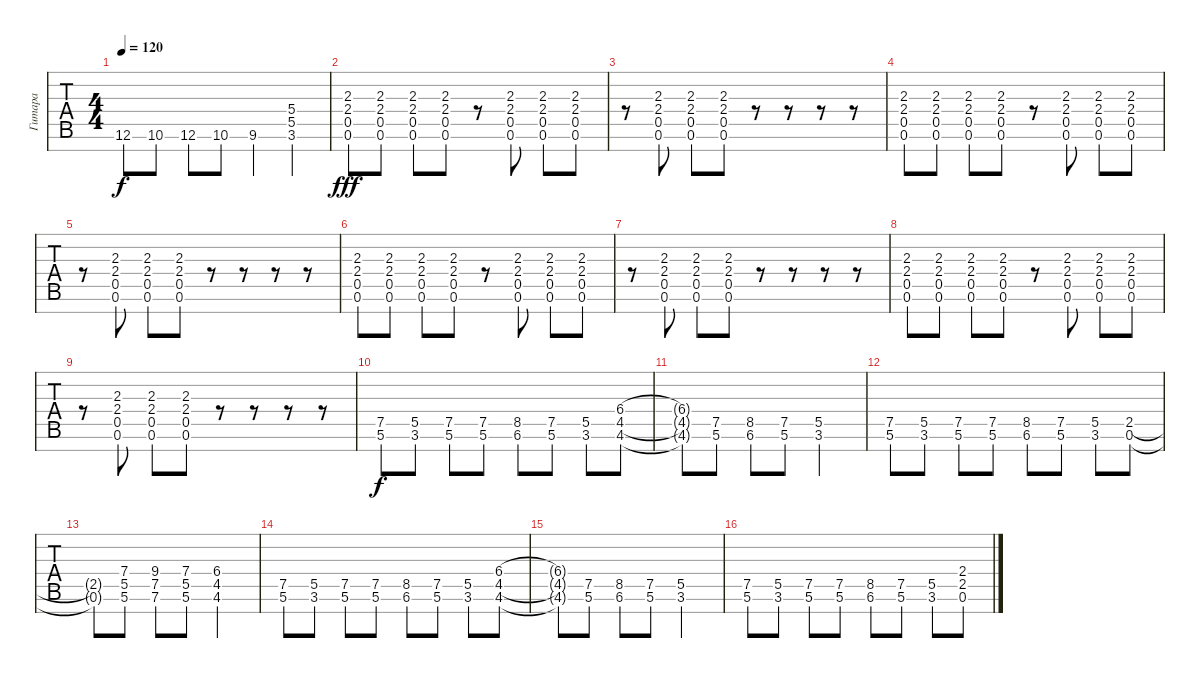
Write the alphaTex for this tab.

\track ("Гитара" "Гитара") {instrument distortionguitar}
\staff {tabs}
\tuning (E4 B3 G3 D3 A2 E2 B1) {hide}
\ts (4 4)
\tempo 120
\clef g2
\ks c
12.6{t}.8{dy f} 10.6.8 12.6.8 10.6.8 9.6.4 (5.4 5.5 3.6).4 |
(2.3{hac} 2.4{hac} 0.5{hac} 0.6{hac}).8{dy fff} (2.3{hac} 2.4{hac} 0.5{hac} 0.6{hac}).8 (2.3{hac} 2.4{hac} 0.5{hac} 0.6{hac}).8 (2.3{hac} 2.4{hac} 0.5{hac} 0.6{hac}).8 r.8 (2.3{hac} 2.4{hac} 0.5{hac} 0.6{hac}).8 (2.3{hac} 2.4{hac} 0.5{hac} 0.6{hac}).8 (2.3{hac} 2.4{hac} 0.5{hac} 0.6{hac}).8 |
r.8 (2.3{hac} 2.4{hac} 0.5{hac} 0.6{hac}).8 (2.3{hac} 2.4{hac} 0.5{hac} 0.6{hac}).8 (2.3{hac} 2.4{hac} 0.5{hac} 0.6{hac}).8 r.8 r.8 r.8 r.8 |
(2.3{hac} 2.4{hac} 0.5{hac} 0.6{hac}).8 (2.3{hac} 2.4{hac} 0.5{hac} 0.6{hac}).8 (2.3{hac} 2.4{hac} 0.5{hac} 0.6{hac}).8 (2.3{hac} 2.4{hac} 0.5{hac} 0.6{hac}).8 r.8 (2.3{hac} 2.4{hac} 0.5{hac} 0.6{hac}).8 (2.3{hac} 2.4{hac} 0.5{hac} 0.6{hac}).8 (2.3{hac} 2.4{hac} 0.5{hac} 0.6{hac}).8 |
r.8 (2.3{hac} 2.4{hac} 0.5{hac} 0.6{hac}).8 (2.3{hac} 2.4{hac} 0.5{hac} 0.6{hac}).8 (2.3{hac} 2.4{hac} 0.5{hac} 0.6{hac}).8 r.8 r.8 r.8 r.8 |
(2.3{hac} 2.4{hac} 0.5{hac} 0.6{hac}).8 (2.3{hac} 2.4{hac} 0.5{hac} 0.6{hac}).8 (2.3{hac} 2.4{hac} 0.5{hac} 0.6{hac}).8 (2.3{hac} 2.4{hac} 0.5{hac} 0.6{hac}).8 r.8 (2.3{hac} 2.4{hac} 0.5{hac} 0.6{hac}).8 (2.3{hac} 2.4{hac} 0.5{hac} 0.6{hac}).8 (2.3{hac} 2.4{hac} 0.5{hac} 0.6{hac}).8 |
r.8 (2.3{hac} 2.4{hac} 0.5{hac} 0.6{hac}).8 (2.3{hac} 2.4{hac} 0.5{hac} 0.6{hac}).8 (2.3{hac} 2.4{hac} 0.5{hac} 0.6{hac}).8 r.8 r.8 r.8 r.8 |
(2.3{hac} 2.4{hac} 0.5{hac} 0.6{hac}).8 (2.3{hac} 2.4{hac} 0.5{hac} 0.6{hac}).8 (2.3{hac} 2.4{hac} 0.5{hac} 0.6{hac}).8 (2.3{hac} 2.4{hac} 0.5{hac} 0.6{hac}).8 r.8 (2.3{hac} 2.4{hac} 0.5{hac} 0.6{hac}).8 (2.3{hac} 2.4{hac} 0.5{hac} 0.6{hac}).8 (2.3{hac} 2.4{hac} 0.5{hac} 0.6{hac}).8 |
r.8 (2.3{hac} 2.4{hac} 0.5{hac} 0.6{hac}).8 (2.3{hac} 2.4{hac} 0.5{hac} 0.6{hac}).8 (2.3{hac} 2.4{hac} 0.5{hac} 0.6{hac}).8 r.8 r.8 r.8 r.8 |
(7.5 5.6).8{dy f} (5.5 3.6).8 (7.5 5.6).8 (7.5 5.6).8 (8.5 6.6).8 (7.5 5.6).8 (5.5 3.6).8 (6.4 4.5 4.6).8 |
(6.4{t} 4.5{t} 4.6{t}).8 (7.5 5.6).8 (8.5 6.6).8 (7.5 5.6).8 (5.5 3.6).2 |
(7.5 5.6).8 (5.5 3.6).8 (7.5 5.6).8 (7.5 5.6).8 (8.5 6.6).8 (7.5 5.6).8 (5.5 3.6).8 (2.5 0.6).8 |
(2.5{t} 0.6{t}).8 (7.4 5.5 5.6).8 (9.4 7.5 7.6).8 (7.4 5.5 5.6).8 (6.4 4.5 4.6).2 |
(7.5 5.6).8 (5.5 3.6).8 (7.5 5.6).8 (7.5 5.6).8 (8.5 6.6).8 (7.5 5.6).8 (5.5 3.6).8 (6.4 4.5 4.6).8 |
(6.4{t} 4.5{t} 4.6{t}).8 (7.5 5.6).8 (8.5 6.6).8 (7.5 5.6).8 (5.5 3.6).2 |
(7.5 5.6).8 (5.5 3.6).8 (7.5 5.6).8 (7.5 5.6).8 (8.5 6.6).8 (7.5 5.6).8 (5.5 3.6).8 (2.4 2.5 0.6).8
